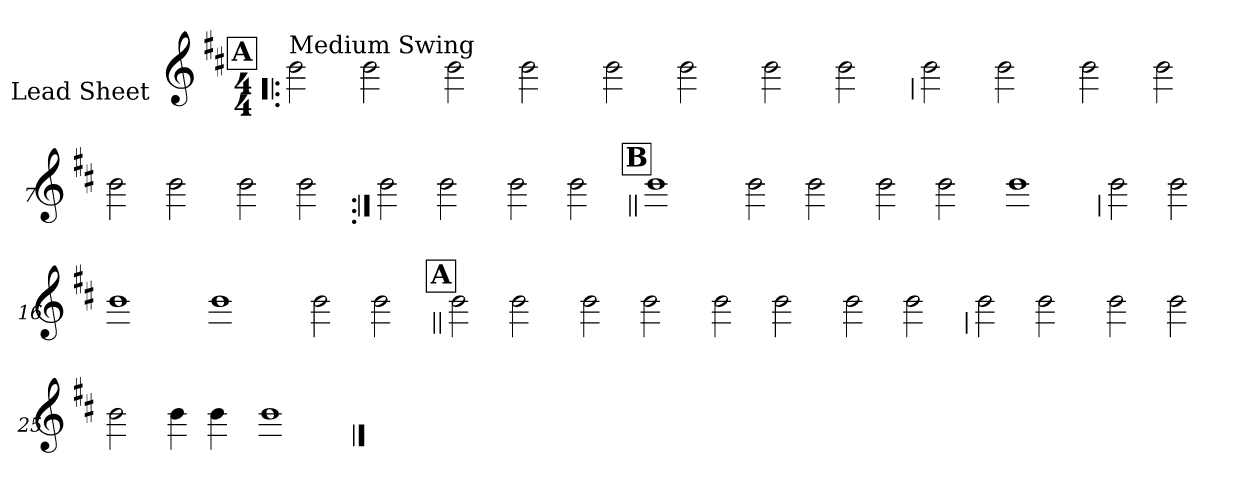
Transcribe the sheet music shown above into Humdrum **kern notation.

**kern
*part1
*staff1
*I"Lead Sheet
*stria0
*clefG2
*k[f#c#]
*D:
*M4/4
!!LO:REH:place=s1:a:t=A
=1!|:
!LO:TX:a:t=Medium Swing
2b
2b
=2-
2b
2b
=3-
2b
2b
=4-
2b
2b
!!LO:LB:g=z
=5
2b
2b
=6-
2b
2b
=7-
2b
2b
=8-
2b
2b
!!LO:LB:g=z
=9:|!
2b
2b
=10-
2b
2b
!!LO:LB:g=z
!!LO:REH:place=s1:a:t=B
=11||
1b
=12-
2b
2b
=13-
2b
2b
=14-
1b
!!LO:LB:g=z
=15
2b
2b
=16-
1b
=17-
1b
=18-
2b
2b
!!LO:LB:g=z
!!LO:REH:place=s1:a:t=A
=19||
2b
2b
=20-
2b
2b
=21-
2b
2b
=22-
2b
2b
!!LO:LB:g=z
=23
2b
2b
=24-
2b
2b
=25-
2b
4b
4b
=26-
1b
==
*-
